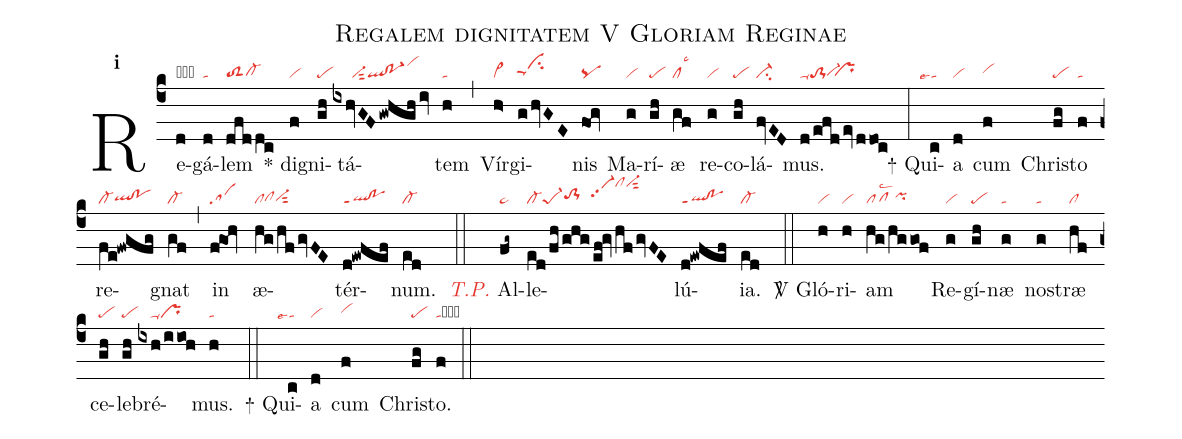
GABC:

name:Regalem dignitatem V Gloriam Reginae;
office-part:re;
mode:1;
nabc-lines:1;
%%
initial-style: 1;
name: Regalem dignitatem;
mode:1;
office-part: Responsorium;
annotation: Resp.;
annotation: i;
nabc-lines: 1;
initial-style: 1;
%%
(c4) Re(d|obta)gá(d|ta)lem(dfddc|toS2cl-hg) <sp>*</sp> di(f|vi)gni(gh|pe)tá(ixhvGF/gwhgh/iv|//////vi-sut2ql!po-1vihk)tem(h|ta) (,) Vír(h>|vi>)gi(g/hvGE|cihhppu1)nis(fog|pq) Ma(g|vi)rí(gh|pe)æ(gf|cllsc3) re(g|vi)co(gh|pe)lá(fvED|ci-)mus.(d/efd/ev/ddoc|to-1ppu1vi-hg``prhg) (:)

<sp>+</sp> Qui(c|```talse4)a(d|vi) cum(f|vihh) Chris(fg|pe)to(f|ta) re(fe!fwgfg|cl-qlhg!pohg)gnat(gf|cl-) (,) in(f!goh|sa) æ(hg/hf/gvFE|clclhgvi-hgsut2)tér(d!ewfef|ql!poppt1)num.(ed|cl-) (::) <i><c>T.P.</c></i> Al(fg~|ta>)le(ed/fh/ghg/ef!gv/hf/gvFE|cl-pe-1to-1hh///vi-hipp2clhmvi-hmsut2)lú(d!ewfef|ql!poppt1)ia.(ed|cl-) (::)

<sp>V/</sp> Gló(h|vi)ri(h|vi)am(hg/hggof|pflsc2pihh) Re(g|vi)gí(gh|pe)næ(g|ta) nos(g|ta)træ(hf|cl) ce(gh|pe)le(gh|pe)bré(ixh/iioh|////prppu1)mus.(h|ta) (::)

<sp>+</sp> Qui(c|```talse4)a(d|vi) cum(f|vihh) Chris(fg|pe)to.(f|tacb) (::)
